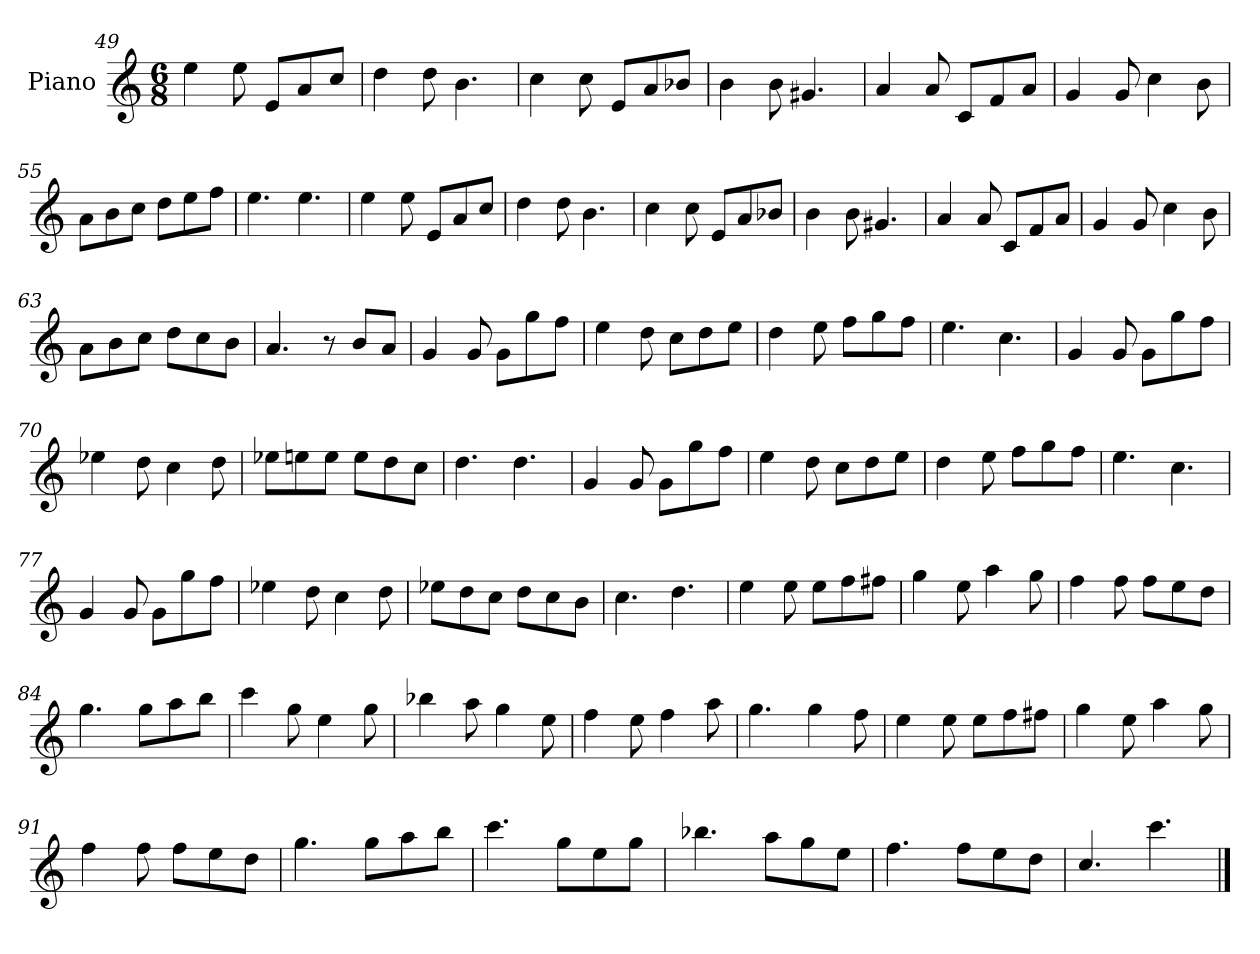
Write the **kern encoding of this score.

**kern
*part1
*staff1
*I"Piano
*I'Pno
*clefG2
*k[]
*M6/8
=49
4ee\
8ee\
8e/L
8a/
8cc/J
=50
4dd\
8dd\
4.b\
=51
4cc\
8cc\
8e/L
8a/
8b-X/J
=52
4b\
8b\
4.g#X/
=53
4a/
8a/
8c/L
8f/
8a/J
=54
4g/
8g/
4cc\
8b\
=55
8a\L
8b\
8cc\J
8dd\L
8ee\
8ff\J
=56
4.ee\
4.ee\
=57
4ee\
8ee\
8e/L
8a/
8cc/J
=58
4dd\
8dd\
4.b\
=59
4cc\
8cc\
8e/L
8a/
8b-X/J
=60
4b\
8b\
4.g#X/
=61
4a/
8a/
8c/L
8f/
8a/J
=62
4g/
8g/
4cc\
8b\
=63
8a\L
8b\
8cc\J
8dd\L
8cc\
8b\J
=64
4.a/
8r
8b/L
8a/J
=65
4g/
8g/
8g\L
8gg\
8ff\J
=66
4ee\
8dd\
8cc\L
8dd\
8ee\J
=67
4dd\
8ee\
8ff\L
8gg\
8ff\J
=68
4.ee\
4.cc\
=69
4g/
8g/
8g\L
8gg\
8ff\J
=70
4ee-X\
8dd\
4cc\
8dd\
=71
8ee-X\L
8een\
8ee\J
8ee\L
8dd\
8cc\J
=72
4.dd\
4.dd\
=73
4g/
8g/
8g\L
8gg\
8ff\J
=74
4ee\
8dd\
8cc\L
8dd\
8ee\J
=75
4dd\
8ee\
8ff\L
8gg\
8ff\J
=76
4.ee\
4.cc\
=77
4g/
8g/
8g\L
8gg\
8ff\J
=78
4ee-X\
8dd\
4cc\
8dd\
=79
8ee-X\L
8dd\
8cc\J
8dd\L
8cc\
8b\J
=80
4.cc\
4.dd\
=81
4ee\
8ee\
8ee\L
8ff\
8ff#X\J
=82
4gg\
8ee\
4aa\
8gg\
=83
4ff\
8ff\
8ff\L
8ee\
8dd\J
=84
4.gg\
8gg\L
8aa\
8bb\J
=85
4ccc\
8gg\
4ee\
8gg\
=86
4bb-X\
8aa\
4gg\
8ee\
=87
4ff\
8ee\
4ff\
8aa\
=88
4.gg\
4gg\
8ff\
=89
4ee\
8ee\
8ee\L
8ff\
8ff#X\J
=90
4gg\
8ee\
4aa\
8gg\
=91
4ff\
8ff\
8ff\L
8ee\
8dd\J
=92
4.gg\
8gg\L
8aa\
8bb\J
=93
4.ccc\
8gg\L
8ee\
8gg\J
=94
4.bb-X\
8aa\L
8gg\
8ee\J
=95
4.ff\
8ff\L
8ee\
8dd\J
=96
4.cc/
4.ccc\
==
*-
